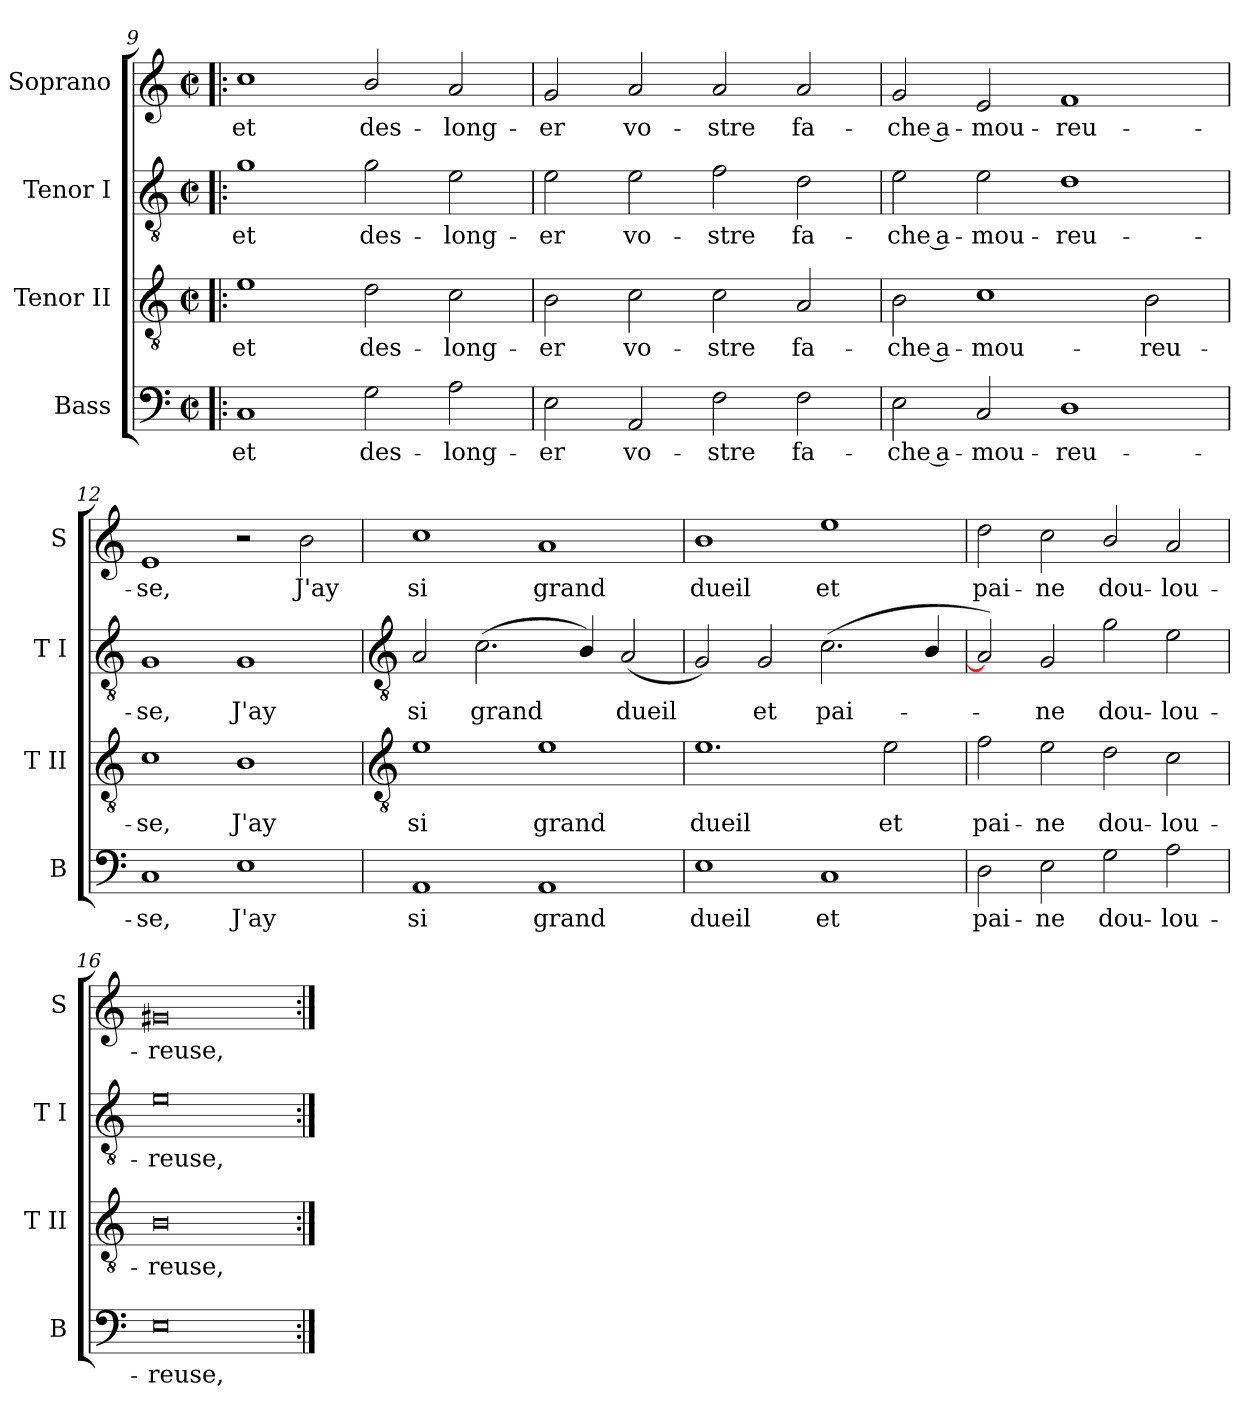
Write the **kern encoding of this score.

**kern	**text	**kern	**text	**kern	**text	**kern	**text
*part4	*part4	*part3	*part3	*part2	*part2	*part1	*part1
*staff4	*staff4	*staff3	*staff3	*staff2	*staff2	*staff1	*staff1
*I"Bass	*	*I"Tenor II	*	*I"Tenor I	*	*I"Soprano	*
*I'B	*	*I'T II	*	*I'T I	*	*I'S	*
!!LO:LB:g=z
*clefF4	*	*clefGv2	*	*clefGv2	*	*clefG2	*
*k[]	*	*k[]	*	*k[]	*	*k[]	*
*C:	*	*C:	*	*C:	*	*C:	*
*M4/2	*	*M4/2	*	*M4/2	*	*M4/2	*
*met(c|)	*	*met(c|)	*	*met(c|)	*	*met(c|)	*
=9!|:	=9!|:	=9!|:	=9!|:	=9!|:	=9!|:	=9!|:	=9!|:
!	!LO:LY:b	!	!LO:LY:b	!	!LO:LY:b	!	!LO:LY:b
1C	et	1e	et	1g	et	1cc	et
!	!LO:LY:b	!	!LO:LY:b	!	!LO:LY:b	!	!LO:LY:b
2G	des-	2d	des-	2g	des-	2b/	des-
!	!LO:LY:b	!	!LO:LY:b	!	!LO:LY:b	!	!LO:LY:b
2A	-long-	2c	-long-	2e	-long-	2a	-long-
=10	=10	=10	=10	=10	=10	=10	=10
!	!LO:LY:b	!	!LO:LY:b	!	!LO:LY:b	!	!LO:LY:b
2E	-er	2B	-er	2e	-er	2g	-er
!	!LO:LY:b	!	!LO:LY:b	!	!LO:LY:b	!	!LO:LY:b
2AA	vo-	2c	vo-	2e	vo-	2a	vo-
!	!LO:LY:b	!	!LO:LY:b	!	!LO:LY:b	!	!LO:LY:b
2F	-stre	2c	-stre	2f	-stre	2a	-stre
!	!LO:LY:b	!	!LO:LY:b	!	!LO:LY:b	!	!LO:LY:b
2F	fa-	2A	fa-	2d	fa-	2a	fa-
=11	=11	=11	=11	=11	=11	=11	=11
!	!LO:LY:b	!	!LO:LY:b	!	!LO:LY:b	!	!LO:LY:b
2E	-che a-	2B	-che a-	2e	-che a-	2g	-che a-
!	!LO:LY:b	!	!LO:LY:b	!	!LO:LY:b	!	!LO:LY:b
2C	-mou-	1c	-mou-	2e	-mou-	2e	-mou-
!	!LO:LY:b	!	!	!	!LO:LY:b	!	!LO:LY:b
1D	-reu-	.	.	1d	-reu-	1f	-reu-
!	!	!	!LO:LY:b	!	!	!	!
.	.	2B	-reu-	.	.	.	.
=12	=12	=12	=12	=12	=12	=12	=12
!	!LO:LY:b	!	!LO:LY:b	!	!LO:LY:b	!	!LO:LY:b
1C	-se,	1c	-se,	1G	-se,	1e	-se,
!	!LO:LY:b	!	!LO:LY:b	!	!LO:LY:b	!	!
1E	J'ay	1B	J'ay	1G	J'ay	2r	.
!	!	!	!	!	!	!	!LO:LY:b
.	.	.	.	.	.	2b	J'ay
!!LO:LB:g=z
=13	=13	=13	=13	=13	=13	=13	=13
*	*	*clefGv2	*	*clefGv2	*	*	*
!	!LO:LY:b	!	!LO:LY:b	!	!LO:LY:b	!	!LO:LY:b
1AA	si	1e	si	2A	si	1cc	si
!	!	!	!	!	!LO:LY:b	!	!
.	.	.	.	(<2.c	grand	.	.
!	!LO:LY:b	!	!LO:LY:b	!	!	!	!LO:LY:b
1AA	grand	1e	grand	.	.	1a	grand
.	.	.	.	4B/)	.	.	.
!	!	!	!	!	!LO:LY:b	!	!
.	.	.	.	(<2A	dueil	.	.
=14	=14	=14	=14	=14	=14	=14	=14
!	!LO:LY:b	!	!LO:LY:b	!	!	!	!LO:LY:b
1E	dueil	1.e	dueil	2G)	.	1b	dueil
!	!	!	!	!	!LO:LY:b	!	!
.	.	.	.	2G	et	.	.
!	!LO:LY:b	!	!	!	!LO:LY:b	!	!LO:LY:b
1C	et	.	.	(<2.c	pai-	1ee	et
!	!	!	!LO:LY:b	!	!	!	!
.	.	2e	et	.	.	.	.
.	.	.	.	4B/	.	.	.
=15	=15	=15	=15	=15	=15	=15	=15
!	!LO:LY:b	!	!LO:LY:b	!	!	!	!LO:LY:b
2D	pai-	2f	pai-	2A])	.	2dd	pai-
!	!LO:LY:b	!	!LO:LY:b	!	!LO:LY:b	!	!LO:LY:b
2E	-ne	2e	-ne	2G	ne	2cc	-ne
!	!LO:LY:b	!	!LO:LY:b	!	!LO:LY:b	!	!LO:LY:b
2G	dou-	2d	dou-	2g	dou-	2b/	dou-
!	!LO:LY:b	!	!LO:LY:b	!	!LO:LY:b	!	!LO:LY:b
2A	-lou-	2c	-lou-	2e	-lou-	2a	-lou-
=16	=16	=16	=16	=16	=16	=16	=16
!	!LO:LY:b	!	!LO:LY:b	!	!LO:LY:b	!	!LO:LY:b
0E	-reuse,	0B	-reuse,	0e	-reuse,	0g#X	-reuse,
=:|!	=:|!	=:|!	=:|!	=:|!	=:|!	=:|!	=:|!
*-	*-	*-	*-	*-	*-	*-	*-
